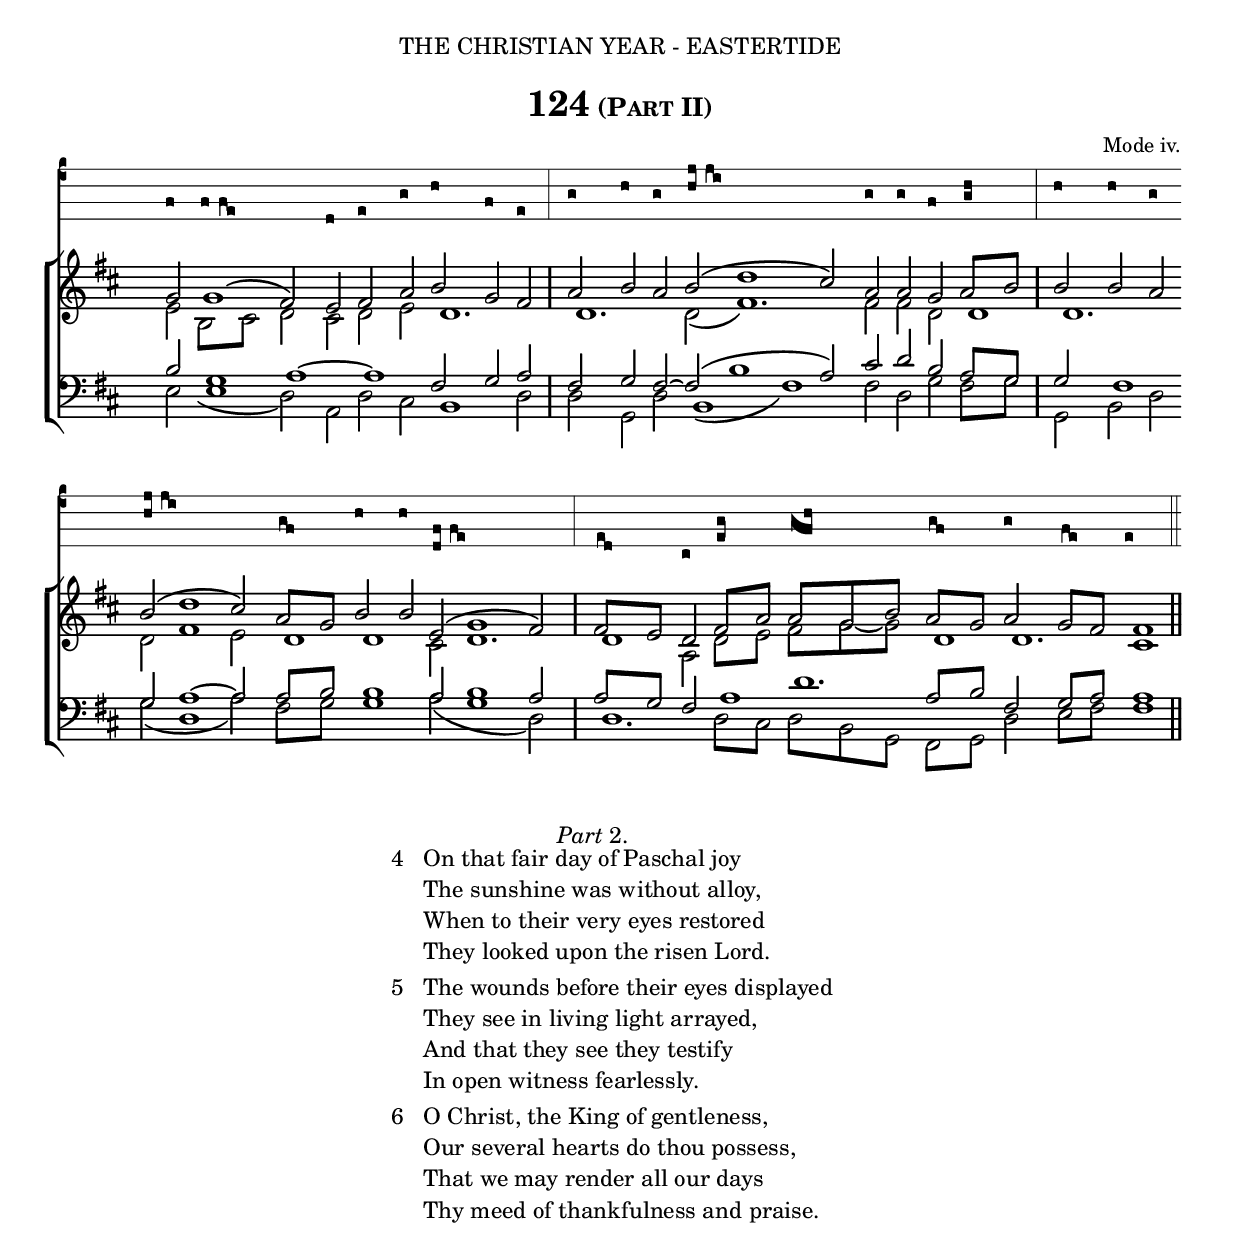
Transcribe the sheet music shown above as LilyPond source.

%%% 203.png
%%% Hymn 124 Part II His cheering message from the grave
%%% Version 2


\version "2.10"

\include "gregorian-init.ly"

\header {
  dedication = \markup { \center-align {  "THE CHRISTIAN YEAR - EASTERTIDE"
		\hspace #0.1 }}	
		title = \markup { "124" \large \smallCaps "(Part II)" }
  
  arranger = \markup { \small { "Mode iv." }}
  
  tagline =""
}

%%%%%%%%%%%%%%%%%%%%%%%%%%%%%%%% Macros

%% macro settings for stemless long note which is 2x duration of regular white note    
ln = {\once \override NoteHead #'duration-log = #0 
           \once \override Stem #'stencil = ##f
           \once \override NoteColumn #'force-hshift = #0.4 }

%% a second set of macro settings for stemless long notes ( 2x duration of regular white note )
%% this one uses X-offset instead of force-hshift.
%% All long notes are offset slightly to the right with respect to any beamed notes which 
%% they are aligned with.  Normally, this is done with force-hshift.  
%% However, when 2 long notes occur one atop the other (i.e. in S + A pats or in T + B parts), then applying force-hshift
%% to both does not work.  Hence one note needs to be moved with the regular force-hshift in the \ln macro above,
%% while the other is moved with X-offset with the macro \lnb
%% In general force-hshift is preferred whenever possible as slurs are adjusted automatically, while X-offset especially
%% when used with a bottom slur often results in a slur starting too far to the left and which then needs manual adjustment. 

lnb = {\once \override NoteHead #'duration-log = #0 
           \once \override Stem #'stencil = ##f
           \once \override NoteHead #'X-offset = #0.8 }

%% macro to split ligatured notes, moving them a little further apart

split = \override NoteHead #'extra-offset = #'( 0.4 . 0.0 )

%% unsplit. macro to unset the settings for split above.

unsplit = \revert NoteHead #'extra-offset

%%%%%%%%%%%%%%%%%%%%%%%%%%%% End of Macro Definitions

%%% plainsong voice

plainsong = \context VaticanaVoice  {  \relative c { 
	\clef "vaticana-do3"
	\set fontSize = #3
        \key c \major 

f8 \[ f8 \split f8\flexa e8 \] \unsplit d8 e8 g8 a8 f8 e8 \bar "|"  
    g8 a8 g8 \[ a8\pes c8 \split c8\flexa b8 \] \unsplit g8 g8 f8 \[ g8\pes a8 \] \bar "|"  
    a8 a8 g8 \bar "" \break

\[ a8\pes c8 \split c8 \flexa b8 \] \unsplit \[ g8\flexa f8 \] a8 a8 \[ d,8\pes f8 \split f8 \flexa e8 \] \unsplit \bar "|"  
    \[ e8\flexa d8 \] c8 \[ e8\pes g8 \] \[ g8 \once \override NoteHead #'extra-offset = #'(-0.38 . 0.0 ) \flexa f8\pes a8 \] \[ g8\flexa f8 \] g8 \[ f8\flexa e8 \] e4 \bar "||"

}}
  
  
%%% SATB voices

global = {
  \key d \major 
  \set Staff.midiInstrument = "church organ"
}


soprano = \relative c' {
	\autoBeamOff
g'8 \ln g4( fis8) e fis a b g fis \bar "|" a b a b( \ln d4 cis8) a a g a[ b] \bar "|" b b a \bar "" \break
b( \ln d4 cis8) a[ g] b b e,( \ln g4 fis8) \bar "|" fis[ e] d fis[ a] a[ g b] a[ g] a g[ fis] \ln fis4 \bar "||"
}


alto = \relative c' {
	\autoBeamOff
	
e8 b[ cis] d cis d e \ln d4. \bar "|" \ln d4. d8( \ln fis4.) fis8 fis d \ln d4 \bar "|" \ln d4. \bar "" \break
d8 \ln fis4 e8 \ln d4 \ln d4 cis8 \ln d4. \bar "|" \ln d4 a8 d8[ e] fis[ g ~ g] \ln d4 \ln d4. \ln cis4 \bar "||" 
}


tenor = \relative c { \clef bass
	\autoBeamOff

b'8 \ln g4 \ln a4 ~ \ln a4 fis8 g8 a8 \bar "|" fis8 g8 fis8 ~ fis8( \ln b4 a8) cis8 d8 b8 a8[ g8] \bar "|" g8 \ln fis4 \bar "" \break
g8 \ln a4 ~ a8 a8[ b8] \ln b4 a8 \ln b4 a8 \bar "|" a8[ g8] fis8 \ln a4 \ln d4. a8[ b8] fis8 g8[ a8] \ln a4 \bar "||" 
}

bass = \relative c { \clef bass
	\autoBeamOff
	
e8 \lnb e4( d8) a8 d8 cis8 \ln b4 d8 \bar "|" d8 g,8 d'8 \ln b4( \ln fis'4) fis8 d8 g8 fis8[ g8] g,8 b8 d8 \bar "" \break
g8( \ln d4 a'8) fis8[ g8] \lnb g4 a8( \ln g4 d8) \bar "|" \ln d4. d8[ cis8] d8[ b8 g8] fis8[ g8] d'8 e8[ fis8] \ln fis4 \bar "||"
}


#(ly:set-option 'point-and-click #f)

\book {

\paper {
 #(set-paper-size "a4")
%% annotate-spacing = ##t
 print-page-number = ##f
 ragged-last-bottom = ##t
 ragged-bottom = ##t
}

\score {	
  <<
  \new VaticanaStaff {\plainsong }
  \new ChoirStaff <<
   \new Staff = "upper" <<
      \context Voice = sopranos {\voiceOne \global \soprano }
      \context Voice = altos {\voiceTwo \global \alto }
                      >> 
   \new Staff = "lower" <<
      \context Voice = tenors {\voiceOne \global \tenor }
      \context Voice = bass {\voiceTwo \global \bass }
	             >> 
		 >>  
  >>

\layout {
	
  ragged-right = ##f
  ragged-last = ##f
  \context { \Score timing = ##f }
  \context { \Score \override TimeSignature #'transparent = ##t }
  \context { \Score \remove "Mark_engraver" }
  \context { \Staff \consists "Mark_engraver" }
  
  % *** Needed to produce beamed minims - which are quavers in disguise
  \context { \Staff \override NoteHead #'duration-log = #1 }
  \context { \Staff \override Stem #'flag-style = #'no-flag }
  
  \context { \VaticanaStaff
           % *** Increases distance between lines of staff  
           \override StaffSymbol #'staff-space = #1.6            
           % *** Changes staff to black instead of default red
           \revert StaffSymbol #'color
           % *** Makes clef bigger       
           \override Clef #'font-size = #3
           % *** Would make ledger lines black, if there were any
           \revert LedgerLineSpanner #'color
           % *** Makes terminal barline visible 
           \override BarLine #'transparent = ##f 
  	   % *** Remove custos
	   \remove Custos_engraver
	   % needed for certain tweaks
	   \consists "Mark_engraver"
           }
     }
} %%% score bracket 

%%% A separate score block to generate the midi minus the plainsong voice
%%% Since minims are quavers in disguise, tempo has to be set accordingly, tempo set to 2=80

\score {	
  \new ChoirStaff <<
   \new Staff = "upper" <<
      \context Voice = sopranos {\voiceOne \global \soprano }
      \context Voice = altos {\voiceTwo \global \alto }
                      >> 
   \new Staff = "lower" <<
      \context Voice = tenors {\voiceOne \global \tenor }
      \context Voice = bass {\voiceTwo \global \bass }
	             >> 
		 >>  

\midi { 
  \context { \Score tempoWholesPerMinute = #(ly:make-moment 80 8) }
       } 
}

%%% Lyric titles and attributions

\markup { \hspace #48 \italic "Part" "2." }  

%%% Main block of lyrics

\markup { \hspace #32 %%add space as necc. to center the column
          \column { %% super column for entire block of lyrics
           		\line { "4  " 
			   \column {	     
				   "On that fair day of Paschal joy"
				   "The sunshine was without alloy,"
				   "When to their very eyes restored"
				   "They looked upon the risen Lord."
			}} 
			\hspace #1  % adds vertical spacing between verses  
			 \line { "5  " 
			   \column {	     
				   "The wounds before their eyes displayed"
				   "They see in living light arrayed,"
				   "And that they see they testify"
				   "In open witness fearlessly."
			}} 
			\hspace #1  % adds vertical spacing between verses  
			 \line { "6  " 
			   \column {	     
				   "O Christ, the King of gentleness,"
				   "Our several hearts do thou possess,"
				   "That we may render all our days"
				   "Thy meed of thankfulness and praise."
			}} 	
	  }  %%% end super column
} %%% end markup

%%fake score block to occupy space and force a pagebreak.  Can't think of a better way of doing this.
\score{
	{s4 }
\header { breakbefore = ##f piece = ##f opus = ##f tagline = ##f }
\layout{	
	\context { \Staff
		\remove Time_signature_engraver
		\remove Key_engraver
		\remove Clef_engraver
		\remove Staff_symbol_engraver
}}}

%%% Second page
%%% Continuation of lyrics

\markup { \hspace #32 %%add space as necc. to center the column
          \column { %% super column of everything
                \hspace #1  % adds vertical spacing between verses  
           	\line { "7  "
		   \column {	     
			   "Maker of all, to thee we pray,"
			   "Fulfil in us thy joy to-day;"
			   "When death assails, grant, Lord, that we"
			   "May share thy Paschal victory."
     			}}
		\hspace #1  % adds vertical spacing between verses  
           	\line { "8. "
		   \column {	     
			   "To thee who, dead, again dost live,"
			   "All glory, Lord, thy people give;"
			   "All glory, as is ever meet,"
			   "To Father and to Paraclete.     Amen."
     			}}
	  }
} %%% lyric markup bracket

%%% Amen score block

\score {  	
  <<
    <<
  \new VaticanaStaff <<
  \context VaticanaVoice = "plainsongamen"  {  \relative c { 	  
	\set Score.timing = ##f
	\override Staff.Clef #'#'font-size = #3
	\clef "vaticana-do3"
	\set fontSize = #3
	\override Staff.StaffSymbol #'staff-space = #1.6
	 
        \[ e8 f8  e8 \]  e4 
      }} 
                    >> 
 \new Lyrics = "lyrics" { s1 }
 \new ChoirStaff
   <<
   \context Staff = upper \with {  fontSize = #-3  \override StaffSymbol #'staff-space = #(magstep -2) } 
                              << 
	\context Voice = "sopranos" { \relative c' { 
	                                              \clef treble \global
	                                              \voiceOne fis8[ g fis] \ln fis4 \bar "||" }}
	\context Voice = "altos"    { \relative c' { 
	                                              \global
	                                              \voiceTwo  \ln d4. \ln cis4 \bar "||" }}
	                      >>
	\context Staff = lower \with { fontSize = #-3  \override StaffSymbol #'staff-space = #(magstep -2) } 
	                      <<
	\context Voice = "tenors" { \relative c { 
		                                  \clef bass  \global
	                                          \voiceThree  \ln b'4. \ln a4 \bar "||" }}
	\context Voice = "basses" { \relative c { 
	                                          \clef bass  \global \voiceFour  
	                                          \once \override NoteHead #'duration-log = #0 
                                                  \once \override Stem #'stencil = ##f
                                                  \once \override NoteHead #'X-offset = #0.5
	                                          b4. \ln fis4 \bar "||" }}
			        >> 
   >>
  \context Lyrics = "lyrics" \lyricsto "altos" { \override LyricText #'font-size = #-1  A -- men. }
  >>
>>

\header { breakbefore = ##f piece = " " opus = " " }

\layout {
     indent = 13\cm
     raggedright = ##t
     packed = ##f
     \context { \Score \override TimeSignature #'transparent = ##t }
     \context { \Score \override SeparationItem #'padding = #2 }
     \context { \Staff \override VerticalAxisGroup #'minimum-Y-extent = #'( -5 . 4) }
     \context { \Score \remove "Bar_number_engraver"
		timing = ##f 
              }
     \context { \Staff \override NoteHead #'duration-log = #1 }
     \context { \Staff \override Stem #'flag-style = #'no-flag }
     \context { \VaticanaStaff %%customize vaticana staff context 
	          \revert StaffSymbol #'color
		  \revert LedgerLineSpanner #'color
		  \override BarLine #'transparent = ##f 
		  \remove Custos_engraver
 	} 
} 

}

%%% Separate score block for Amen midi minus plainsong voice
%%% Since the minims are quavers in disguise, the tempo has to be adjusted accordingly. A tempo of 2=80 is set.

\score {  	
 \new ChoirStaff
   <<
   \context Staff = upper \with {  fontSize = #-3  \override StaffSymbol #'staff-space = #(magstep -2) } 
                              << 
	\context Voice = "sopranos" { \relative c' { 
	                                              \clef treble \global
	                                              \voiceOne fis8[ g fis] \ln fis4 \bar "||" }}
	\context Voice = "altos"    { \relative c' { 
	                                              \global
	                                              \voiceTwo  \ln d4. \ln cis4 \bar "||" }}
	                      >>
	\context Staff = lower \with { fontSize = #-3  \override StaffSymbol #'staff-space = #(magstep -2) } 
	                      <<
	\context Voice = "tenors" { \relative c { 
		                                  \clef bass  \global
	                                          \voiceThree  \ln b'4. \ln a4 \bar "||" }}
	\context Voice = "basses" { \relative c { 
	                                          \clef bass  \global \voiceFour  
	                                          \once \override NoteHead #'duration-log = #0 
                                                  \once \override Stem #'stencil = ##f
                                                  \once \override NoteHead #'X-offset = #0.5
	                                          b4. \ln fis4 \bar "||" }}
			        >> 
   >>
   
\midi {  
   \context {
       \Score 
       tempoWholesPerMinute = #(ly:make-moment 80 8) }
      }

}
	

} %% book bracket
